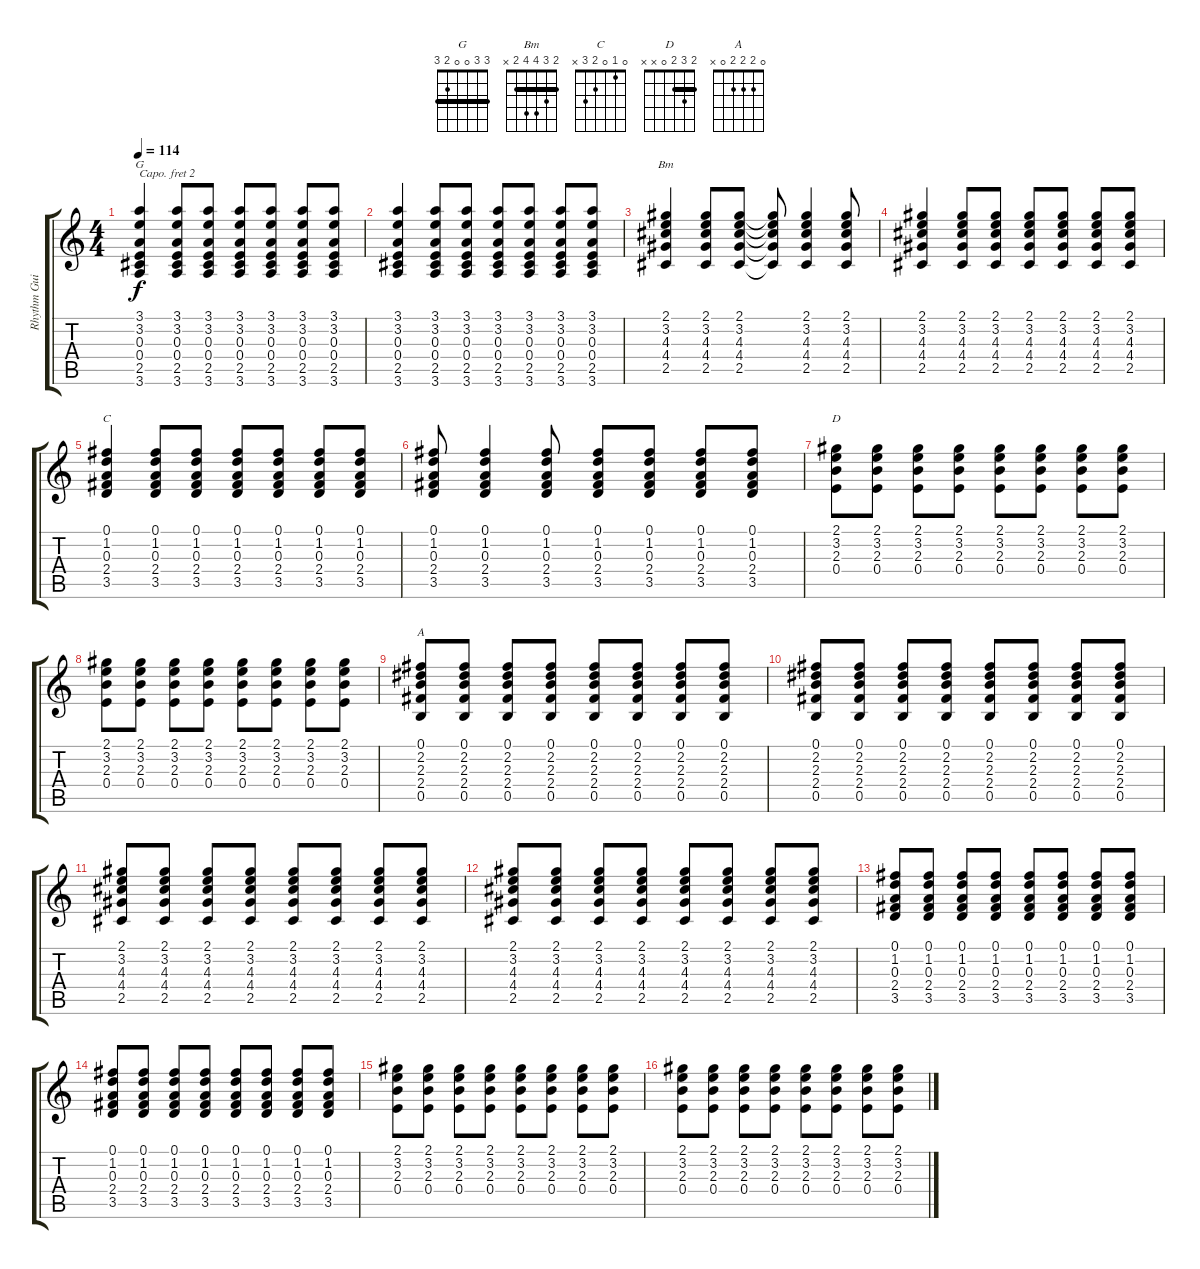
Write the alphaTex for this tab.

\track ("Rhythm Guitar 2" "Rhythm Gui") {instrument acousticguitarnylon}
\staff {score tabs}
\capo 2
\tuning (E4 B3 G3 D3 A2 E2) {hide}
\chord ("G" 3 3 0 0 2 3) {barre 3}
\chord ("Bm" 2 3 4 4 2 x) {barre 2}
\chord ("C" 0 1 0 2 3 x)
\chord ("D" 2 3 2 0 x x) {barre 2}
\chord ("A" 0 2 2 2 0 x)
\ts (4 4)
\tempo 114
\clef g2
\ks c
(3.1 3.2 0.3 0.4 2.5 3.6).4{ch "G" dy f} (3.1 3.2 0.3 0.4 2.5 3.6).8 (3.1 3.2 0.3 0.4 2.5 3.6).8 (3.1 3.2 0.3 0.4 2.5 3.6).8 (3.1 3.2 0.3 0.4 2.5 3.6).8 (3.1 3.2 0.3 0.4 2.5 3.6).8 (3.1 3.2 0.3 0.4 2.5 3.6).8 |
(3.1 3.2 0.3 0.4 2.5 3.6).4 (3.1 3.2 0.3 0.4 2.5 3.6).8 (3.1 3.2 0.3 0.4 2.5 3.6).8 (3.1 3.2 0.3 0.4 2.5 3.6).8 (3.1 3.2 0.3 0.4 2.5 3.6).8 (3.1 3.2 0.3 0.4 2.5 3.6).8 (3.1 3.2 0.3 0.4 2.5 3.6).8 |
(2.1 3.2 4.3 4.4 2.5).4{ch "Bm"} (2.1 3.2 4.3 4.4 2.5).8 (2.1 3.2 4.3 4.4 2.5).8 (2.1{t} 3.2{t} 4.3{t} 4.4{t} 2.5{t}).8 (2.1 3.2 4.3 4.4 2.5).4 (2.1 3.2 4.3 4.4 2.5).8 |
(2.1 3.2 4.3 4.4 2.5).4 (2.1 3.2 4.3 4.4 2.5).8 (2.1 3.2 4.3 4.4 2.5).8 (2.1 3.2 4.3 4.4 2.5).8 (2.1 3.2 4.3 4.4 2.5).8 (2.1 3.2 4.3 4.4 2.5).8 (2.1 3.2 4.3 4.4 2.5).8 |
(0.1 1.2 0.3 2.4 3.5).4{ch "C"} (0.1 1.2 0.3 2.4 3.5).8 (0.1 1.2 0.3 2.4 3.5).8 (0.1 1.2 0.3 2.4 3.5).8 (0.1 1.2 0.3 2.4 3.5).8 (0.1 1.2 0.3 2.4 3.5).8 (0.1 1.2 0.3 2.4 3.5).8 |
(0.1 1.2 0.3 2.4 3.5).8 (0.1 1.2 0.3 2.4 3.5).4 (0.1 1.2 0.3 2.4 3.5).8 (0.1 1.2 0.3 2.4 3.5).8 (0.1 1.2 0.3 2.4 3.5).8 (0.1 1.2 0.3 2.4 3.5).8 (0.1 1.2 0.3 2.4 3.5).8 |
(2.1 3.2 2.3 0.4).8{ch "D"} (2.1 3.2 2.3 0.4).8 (2.1 3.2 2.3 0.4).8 (2.1 3.2 2.3 0.4).8 (2.1 3.2 2.3 0.4).8 (2.1 3.2 2.3 0.4).8 (2.1 3.2 2.3 0.4).8 (2.1 3.2 2.3 0.4).8 |
(2.1 3.2 2.3 0.4).8 (2.1 3.2 2.3 0.4).8 (2.1 3.2 2.3 0.4).8 (2.1 3.2 2.3 0.4).8 (2.1 3.2 2.3 0.4).8 (2.1 3.2 2.3 0.4).8 (2.1 3.2 2.3 0.4).8 (2.1 3.2 2.3 0.4).8 |
(0.1 2.2 2.3 2.4 0.5).8{ch "A"} (0.1 2.2 2.3 2.4 0.5).8 (0.1 2.2 2.3 2.4 0.5).8 (0.1 2.2 2.3 2.4 0.5).8 (0.1 2.2 2.3 2.4 0.5).8 (0.1 2.2 2.3 2.4 0.5).8 (0.1 2.2 2.3 2.4 0.5).8 (0.1 2.2 2.3 2.4 0.5).8 |
(0.1 2.2 2.3 2.4 0.5).8 (0.1 2.2 2.3 2.4 0.5).8 (0.1 2.2 2.3 2.4 0.5).8 (0.1 2.2 2.3 2.4 0.5).8 (0.1 2.2 2.3 2.4 0.5).8 (0.1 2.2 2.3 2.4 0.5).8 (0.1 2.2 2.3 2.4 0.5).8 (0.1 2.2 2.3 2.4 0.5).8 |
(2.1 3.2 4.3 4.4 2.5).8 (2.1 3.2 4.3 4.4 2.5).8 (2.1 3.2 4.3 4.4 2.5).8 (2.1 3.2 4.3 4.4 2.5).8 (2.1 3.2 4.3 4.4 2.5).8 (2.1 3.2 4.3 4.4 2.5).8 (2.1 3.2 4.3 4.4 2.5).8 (2.1 3.2 4.3 4.4 2.5).8 |
(2.1 3.2 4.3 4.4 2.5).8 (2.1 3.2 4.3 4.4 2.5).8 (2.1 3.2 4.3 4.4 2.5).8 (2.1 3.2 4.3 4.4 2.5).8 (2.1 3.2 4.3 4.4 2.5).8 (2.1 3.2 4.3 4.4 2.5).8 (2.1 3.2 4.3 4.4 2.5).8 (2.1 3.2 4.3 4.4 2.5).8 |
(0.1 1.2 0.3 2.4 3.5).8 (0.1 1.2 0.3 2.4 3.5).8 (0.1 1.2 0.3 2.4 3.5).8 (0.1 1.2 0.3 2.4 3.5).8 (0.1 1.2 0.3 2.4 3.5).8 (0.1 1.2 0.3 2.4 3.5).8 (0.1 1.2 0.3 2.4 3.5).8 (0.1 1.2 0.3 2.4 3.5).8 |
(0.1 1.2 0.3 2.4 3.5).8 (0.1 1.2 0.3 2.4 3.5).8 (0.1 1.2 0.3 2.4 3.5).8 (0.1 1.2 0.3 2.4 3.5).8 (0.1 1.2 0.3 2.4 3.5).8 (0.1 1.2 0.3 2.4 3.5).8 (0.1 1.2 0.3 2.4 3.5).8 (0.1 1.2 0.3 2.4 3.5).8 |
(2.1 3.2 2.3 0.4).8 (2.1 3.2 2.3 0.4).8 (2.1 3.2 2.3 0.4).8 (2.1 3.2 2.3 0.4).8 (2.1 3.2 2.3 0.4).8 (2.1 3.2 2.3 0.4).8 (2.1 3.2 2.3 0.4).8 (2.1 3.2 2.3 0.4).8 |
(2.1 3.2 2.3 0.4).8 (2.1 3.2 2.3 0.4).8 (2.1 3.2 2.3 0.4).8 (2.1 3.2 2.3 0.4).8 (2.1 3.2 2.3 0.4).8 (2.1 3.2 2.3 0.4).8 (2.1 3.2 2.3 0.4).8 (2.1 3.2 2.3 0.4).8
